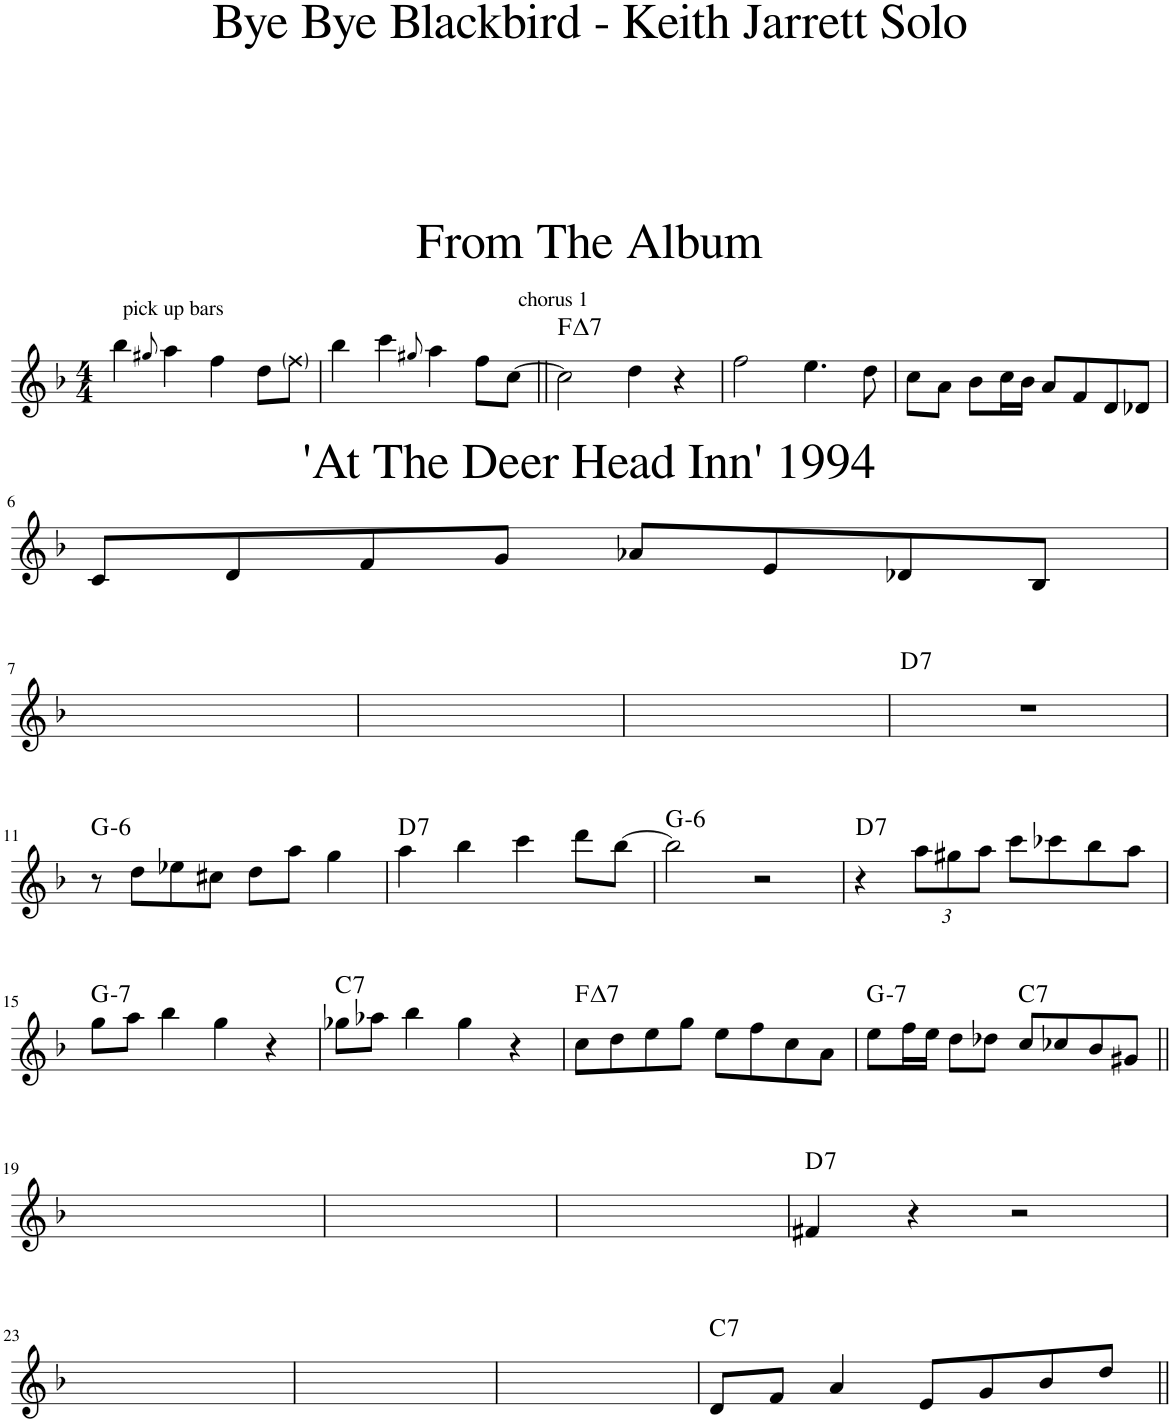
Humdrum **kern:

**kern	**harte
*part1	*part1
*staff1	*
*I"Piano	*
*I'Pno.	*
*clefG2	*
*k[b-]	*
*M4/4	*
=1	=1
!LO:TX:a:t=pick up bars	!
4bb-\	.
8qgg#X/	.
4aa\	.
4ff\	.
8dd\L	.
8ff\J	.
=2	=2
4bb-\	.
4ccc\	.
8qgg#X/	.
4aa\	.
8ff\L	.
[8cc\J	.
=3||	=3||
!LO:TX:a:t=chorus 1	!LO:H:kt=7
2cc\]	F:maj7
4dd\	.
4r	.
=4	=4
2ff\	.
4.ee\	.
8dd\	.
=5	=5
8cc\L	.
8a\J	.
8b-\L	.
16cc\L	.
16b-\JJ	.
8a/L	.
8f/	.
8d/	.
8d-X/J	.
!!LO:LB:g=z
=6	=6
8c/L	.
8d/	.
8f/	.
8g/J	.
8a-X/L	.
8e/	.
8d-X/	.
8B-/J	.
!!LO:LB:g=z
=7	=7
1ryy	.
=8	=8
1ryy	.
=9	=9
1ryy	.
=10	=10
!	!LO:H:kt=7
1r	D:7
!!LO:LB:g=z
=11	=11
!	!LO:H:kt=6
8r	G:min6
8dd\L	.
8ee-X\	.
8cc#X\J	.
8dd\L	.
8aa\J	.
4gg\	.
=12	=12
!	!LO:H:kt=7
4aa\	D:7
4bb-\	.
4ccc\	.
8ddd\L	.
[8bb-\J	.
=13	=13
!	!LO:H:kt=6
2bb-\]	G:min6
2r	.
=14	=14
!	!LO:H:kt=7
4r	D:7
*Xbrackettup	*
12aa\L	.
12gg#X\	.
12aa\J	.
8ccc\L	.
8ccc-X\	.
8bb-\	.
8aa\J	.
!!LO:LB:g=z
=15	=15
!	!LO:H:kt=7
8gg\L	G:min7
8aa\J	.
4bb-\	.
4gg\	.
4r	.
=16	=16
!	!LO:H:kt=7
8gg-X\L	C:7
8aa-X\J	.
4bb-\	.
4gg-\	.
4r	.
=17	=17
!	!LO:H:kt=7
8cc\L	F:maj7
8dd\	.
8ee\	.
8gg\J	.
8ee\L	.
8ff\	.
8cc\	.
8a\J	.
=18	=18
!	!LO:H:kt=7
8ee\L	G:min7
16ff\L	.
16ee\JJ	.
8dd\L	.
8dd-X\J	.
!	!LO:H:kt=7
8cc/L	C:7
8cc-X/	.
8b-/	.
8g#X/J	.
!!LO:LB:g=z
=19||	=19||
1ryy	.
=20	=20
1ryy	.
=21	=21
1ryy	.
=22	=22
!	!LO:H:kt=7
4f#X/	D:7
4r	.
2r	.
!!LO:LB:g=z
=23	=23
1ryy	.
=24	=24
1ryy	.
=25	=25
1ryy	.
=26	=26
!	!LO:H:kt=7
8d/L	C:7
8f/J	.
4a/	.
8e/L	.
8g/	.
8b-/	.
8dd/J	.
=||	=||
*-	*-
